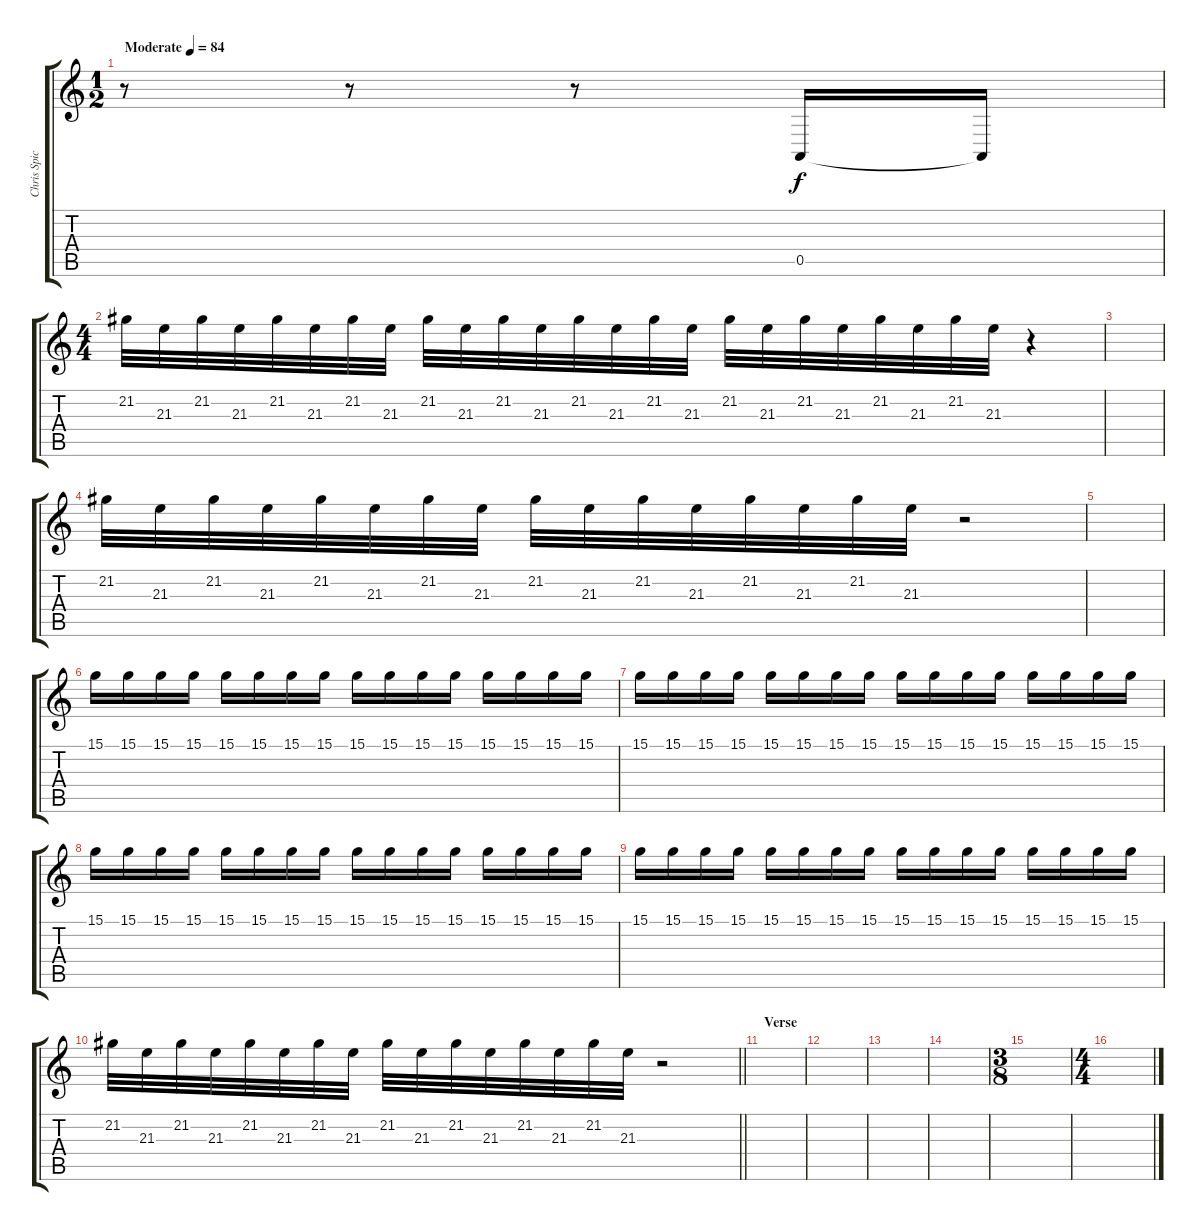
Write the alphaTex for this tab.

\track ("Chris Spicuzza" "Chris Spic") {instrument guitarfretnoise}
\staff {score tabs}
\tuning (E4 B3 G3 D3 A2 E2) {hide}
\ts (1 2)
\tempo (84 "Moderate")
\clef g2
\ks c
r.8{dy f volume 0 instrument distortionguitar} r.8{volume 16} r.8{volume 0} 0.5.16 0.5{t}.16 |
\ts (4 4)
21.2.32{volume 11 instrument birdtweet} 21.3.32{volume 1} 21.2.32 21.3.32 21.2.32 21.3.32 21.2.32 21.3.32 21.2.32 21.3.32 21.2.32 21.3.32 21.2.32 21.3.32 21.2.32 21.3.32 21.2.32 21.3.32 21.2.32 21.3.32 21.2.32 21.3.32 21.2.32 21.3.32 r.4 |
|
21.2.32{volume 11 instrument birdtweet} 21.3.32{volume 1} 21.2.32 21.3.32 21.2.32 21.3.32 21.2.32 21.3.32 21.2.32 21.3.32 21.2.32 21.3.32 21.2.32 21.3.32 21.2.32 21.3.32 r.2 |
|
15.1.16{volume 7 instrument stringensemble1} 15.1.16 15.1.16 15.1.16 15.1.16 15.1.16 15.1.16 15.1.16 15.1.16 15.1.16 15.1.16 15.1.16 15.1.16 15.1.16 15.1.16 15.1.16 |
15.1.16 15.1.16 15.1.16 15.1.16 15.1.16 15.1.16 15.1.16 15.1.16 15.1.16 15.1.16 15.1.16 15.1.16 15.1.16 15.1.16 15.1.16 15.1.16 |
15.1.16 15.1.16 15.1.16 15.1.16 15.1.16 15.1.16 15.1.16 15.1.16 15.1.16 15.1.16 15.1.16 15.1.16 15.1.16 15.1.16 15.1.16 15.1.16 |
15.1.16 15.1.16 15.1.16 15.1.16 15.1.16 15.1.16 15.1.16 15.1.16 15.1.16 15.1.16 15.1.16 15.1.16 15.1.16 15.1.16 15.1.16 15.1.16 |
\barLineRight lightlight
21.2.32{volume 11 instrument birdtweet} 21.3.32{volume 1} 21.2.32 21.3.32 21.2.32 21.3.32 21.2.32 21.3.32 21.2.32 21.3.32 21.2.32 21.3.32 21.2.32 21.3.32 21.2.32 21.3.32 r.2 |
\section ("" "Verse")
|
|
|
|
\ts (3 8)
|
\ts (4 4)
